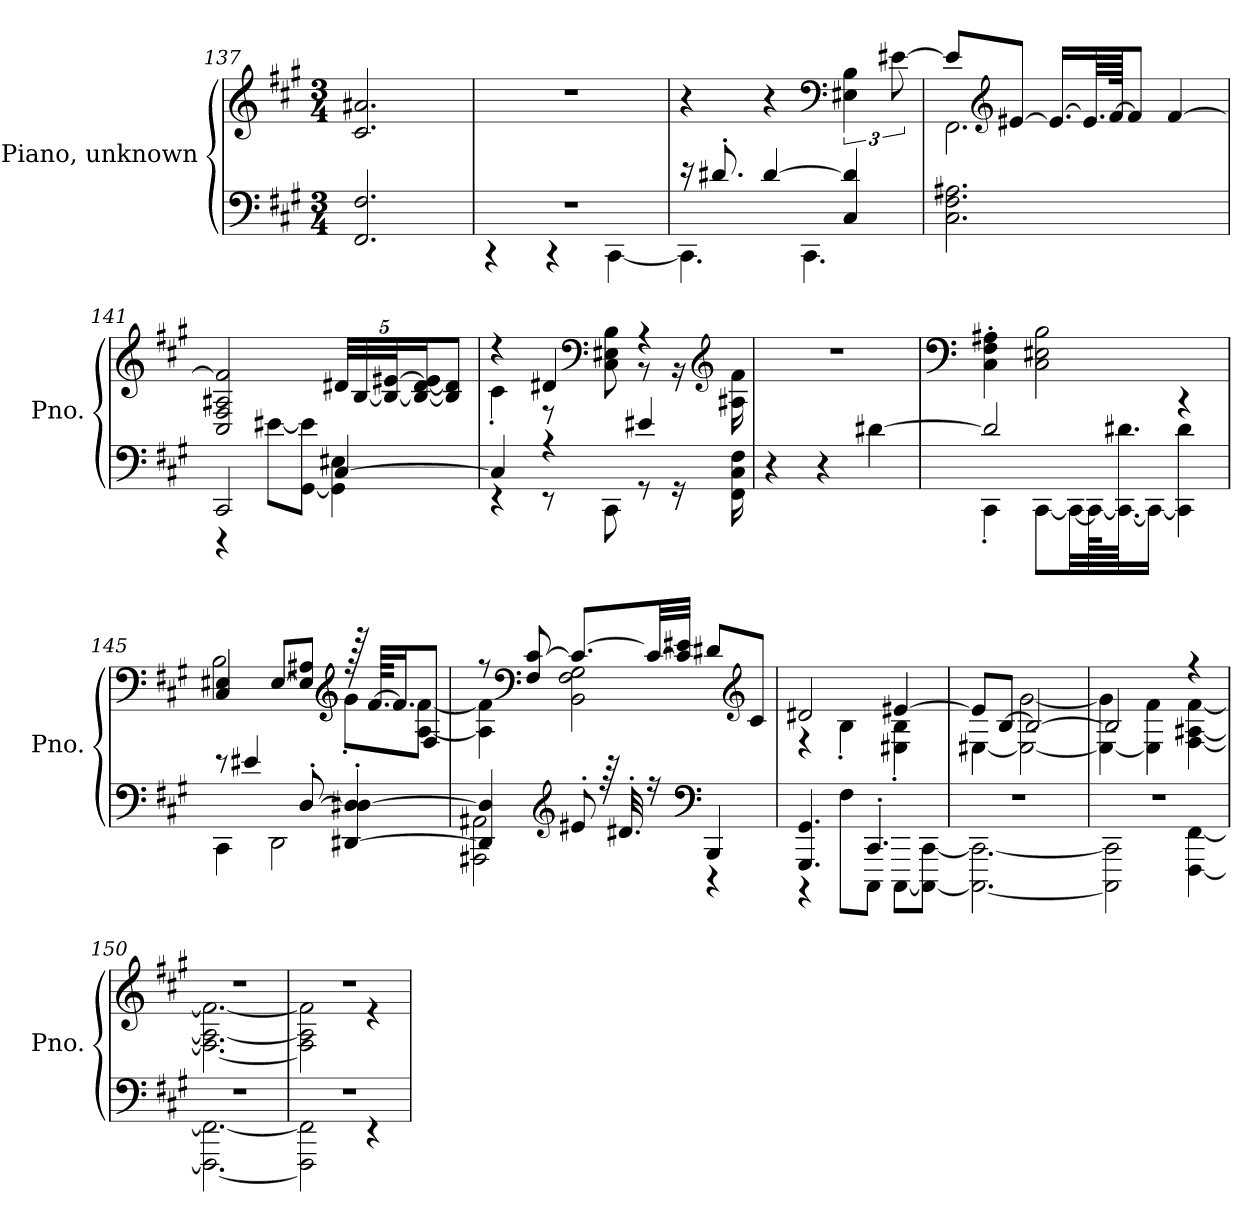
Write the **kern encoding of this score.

**kern	**kern
*part1	*part1
*staff2	*staff1
*I"Piano, unknown	*
*I'Pno.	*
*clefF4	*clefG2
*k[f#c#g#]	*k[f#c#g#]
*M3/4	*M3/4
=137	=137
2.FF#/ 2.F#/	2.c#/ 2.a#X/
=138	=138
*^	*
2.r	4r	2.r
.	4r	.
.	[4CC#\	.
=139	=139	=139
16r	4.CC#\]	4r
8.d#X'/	.	.
[4d#/	.	4r
.	4.CC#\	.
*	*	*clefF4
4C#/ 4d#/]	.	6E#X\ 6B\
.	.	[12e#X\
*v	*v	*
!!LO:LB:g=z
=140	=140
*	*^
2.C#\ 2.F#\ 2.A#X\	8e#/L]	2.FF#\
*	*clefG2	*
.	[8e#X/J	.
.	16.e#/LL_	.
.	64.e#/LL]	.
.	[128f#/JJJK	.
.	8f#/J]	.
.	[4f#/	.
*	*v	*v
=141	=141
*^	*
2CC#/	4r	2C#/ 2F#/ 2A#X/ 2f#/]
.	[8e#X\L	.
.	[8GG#\ 8e#\]J	.
*	*	*Xbrackettup
[4C#/	4GG#\] 4E#X\	40d#X/LLL
.	.	[40B/
.	.	40B/_ [40e#X/J
.	.	20B/_ [20d#/ 20e#/]J
.	.	8B/] 8d#/]J
=142	=142	=142
*	*	*^
4C#/]	4r	4r	4c#'\
4r	8r	4d#X/	8r
*	*	*clefF4	*
.	8CC#\	.	8C#\ 8E#X\ 8B\
4e#X/	8r	4r	8r
.	16r	.	16r
*	*	*clefG2	*
.	16FF#\ 16C#\ 16F#\	.	16A#X\ 16f#\
*v	*v	*	*
*	*v	*v
!!LO:LB:g=z
=143	=143
4r	2.r
4r	.
[4d#X\	.
=144	=144
*	*clefF4
*^	*
2d#/]	4CC#'\	4C#\' 4F#\' 4A#X\'
.	[8CC#\L	2C#\ 2E#X\ 2B\
.	32CC#\LL_	.
.	128CC#\KL_	.
.	64.CC#\_ 64.d#X\JJ	.
.	16CC#\JJ_	.
4r	4CC#\] 4d#\	.
=145	=145	=145
*	*	*^
8r	4CC#\	4C#/ 4E#X/	2B\
4e#X/	.	.	.
.	2DD\	[8E#/L	.
[8D'/	.	8E#/] 8A#X/J	.
*	*	*clefG2	*
[4DD#X/' 4D/]' [4D#X/'	.	128r	8g#'\L
.	.	[64.f#/KKLL	.
.	.	16.f#/J]	.
.	.	8F#/J	[8A#\ [8f#\J
!!LO:LB:g=z	!!
=146	=146	=146	=146
4DD#/] 4D#/]	2AAA#X\ 2AA#X\	8r	4A#\] 4f#\]
*	*	*clefF4	*
.	.	8F#/ [8c#/	.
*clefG2	*	*	*
8e#X'/	.	8.c#/L_	2BB\ 2F#\ 2G#\
64r	.	.	.
32.d#X'/	.	.	.
16r	.	32c#/LL_	.
.	.	32c#/] 32e#X/JJJ	.
*clefF4	*	*	*
4BBB/	4r	8d#X/L	.
*	*	*clefG2	*
.	.	8c#/J	.
=147	=147	=147	=147
4.GGG#/ 4.GG#/	4r	2d#X/	4r
.	8F#\L	.	4B'\
4.CC#'/	8CCC#\J	.	.
.	[8CCC#\L	[4e#X/	4E#X\' 4B\'
.	8CCC#\_ [8CC#\J	.	.
=148	=148	=148	=148
2.r	2.CCC#\_ 2.CC#\_	8e#/L]	[4E#X\
.	.	[8B/J	.
.	.	2B/_	2E#\_ [2g#\
=149	=149	=149	=149
2.r	2CCC#\] 2CC#\]	2B/]	4E#\_ 4g#\]
.	.	.	4E#\] 4f#\
.	[4FFF#\ [4FF#\	4r	[4F#\ [4A#X\ [4f#\
=150	=150	=150	=150
2.r	2.FFF#\_ 2.FF#\_	2.r	2.F#\_ 2.A#\_ 2.f#\_
!!LO:LB:g=z	!!
=151	=151	=151	=151
2.r	2FFF#\] 2FF#\]	2.r	2F#\] 2A#\] 2f#\]
.	4r	.	4r
*v	*v	*	*
*	*v	*v
=	=
*-	*-
